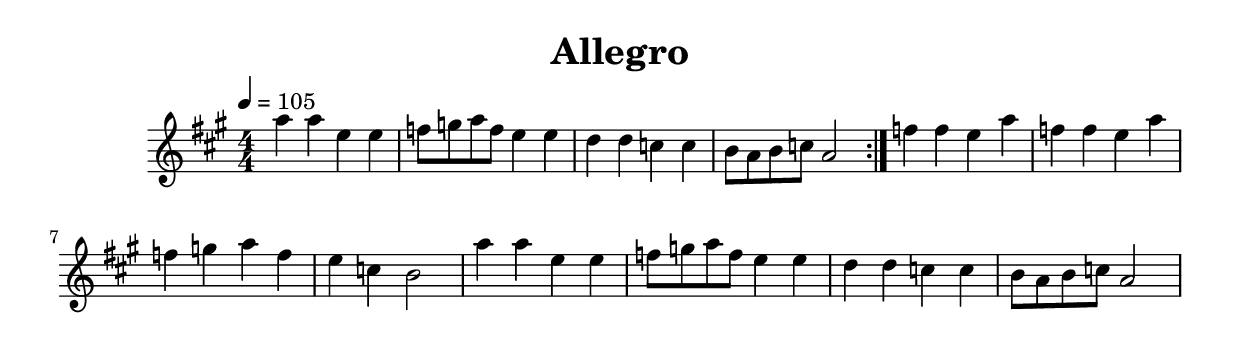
\header {
  title = "Allegro"
}

main = \relative g'' {
  a4 a e e |
  f8 g a f e4 e |
  d d c c |
  b8 a b c a2
}

\score {
  \relative g'' {
    \key a \major
    \tempo 4 = 105
    \numericTimeSignature
    \time 4/4

    \repeat "volta" 2 { \main }

    \relative g'' {
      f4 f e a |
      f f e a |
      f g a f |
      e c b2
    }

    \main
  }

  \layout {}
  \midi {}
}
